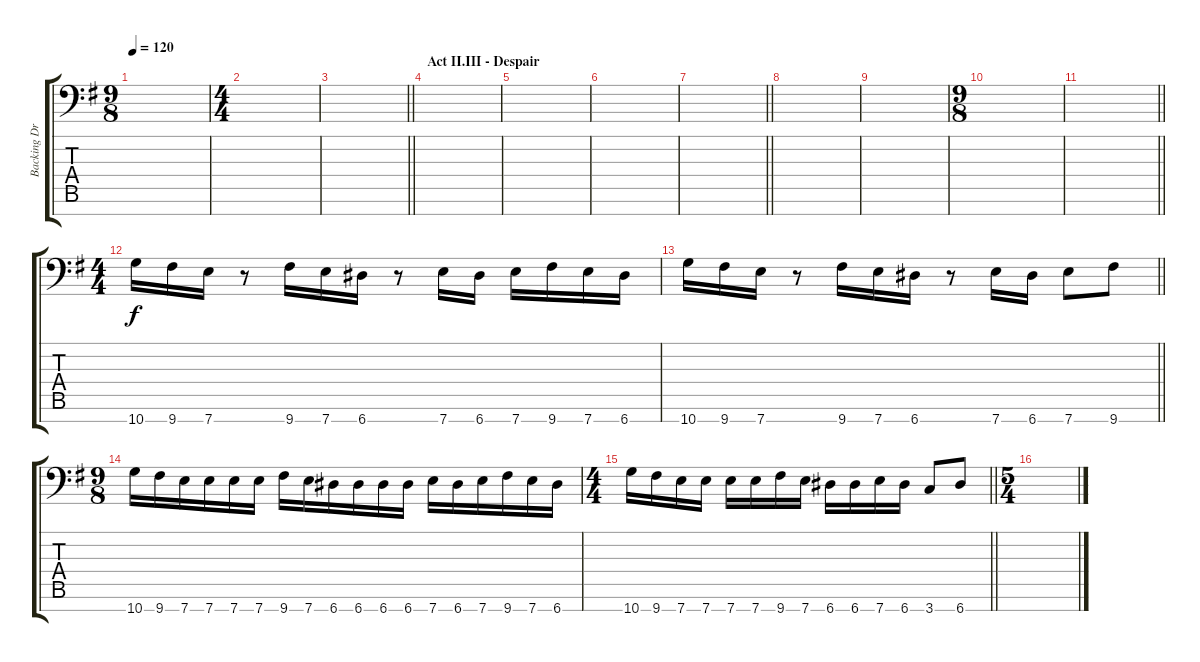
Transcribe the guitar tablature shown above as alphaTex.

\track ("Backing Dropped A" "Backing Dr") {instrument distortionguitar}
\staff {score tabs}
\tuning (E4 B3 G3 D3 A2 E2 A1) {hide}
\ts (9 8)
\tempo 120
\clef f4
\ks eminor
|
\ts (4 4)
|
\barLineRight lightlight
|
\section ("" "Act II.III - Despair")
|
|
|
\barLineRight lightlight
|
|
|
\ts (9 8)
|
\barLineRight lightlight
|
\ts (4 4)
10.7.16 9.7.16 7.7.16 r.8 9.7.16 7.7.16 6.7.16 r.8 7.7.16 6.7.16 7.7.16 9.7.16 7.7.16 6.7.16 |
\barLineRight lightlight
10.7.16 9.7.16 7.7.16 r.8 9.7.16 7.7.16 6.7.16 r.8 7.7.16 6.7.16 7.7.8 9.7.8 |
\ts (9 8)
10.7.16 9.7.16 7.7.16 7.7.16 7.7.16 7.7.16 9.7.16 7.7.16 6.7.16 6.7.16 6.7.16 6.7.16 7.7.16 6.7.16 7.7.16 9.7.16 7.7.16 6.7.16 |
\ts (4 4)
\barLineRight lightlight
10.7.16 9.7.16 7.7.16 7.7.16 7.7.16 7.7.16 9.7.16 7.7.16 6.7.16 6.7.16 7.7.16 6.7.16 3.7.8 6.7.8 |
\ts (5 4)
\section ("" "")
